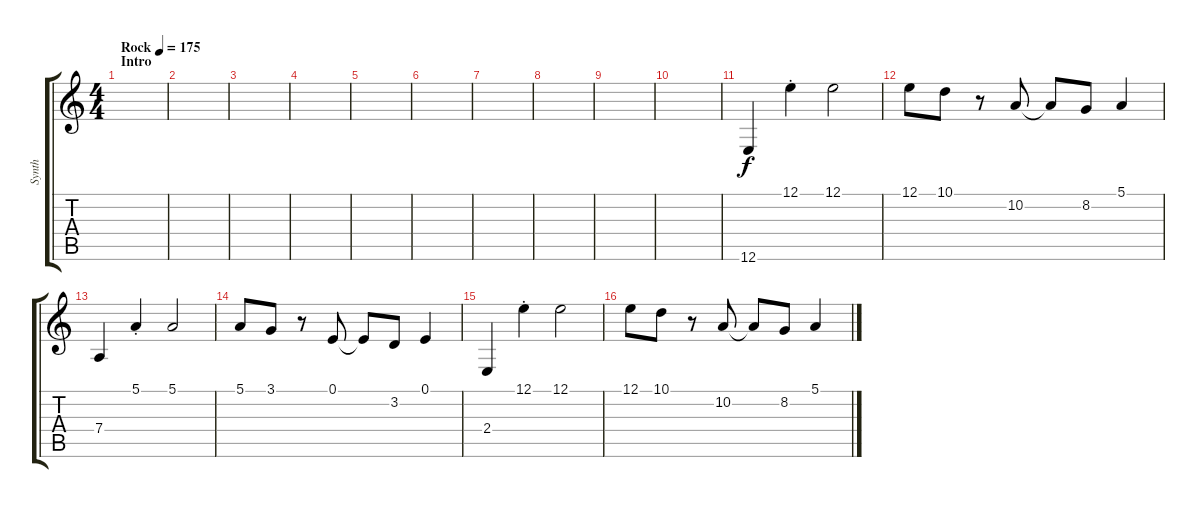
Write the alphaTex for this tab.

\track ("Synth" "Synth") {instrument drawbarorgan}
\staff {score tabs}
\tuning (E4 B3 G3 D3 A2 E2) {hide}
\ts (4 4)
\section ("" "Intro")
\tempo (175 "Rock")
\clef g2
\ks c
|
|
|
|
|
|
|
|
|
|
12.6.4 12.1{st}.4 12.1.2 |
12.1.8 10.1.8 r.8 10.2.8 10.2{t}.8 8.2.8 5.1.4 |
7.4.4 5.1{st}.4 5.1.2 |
5.1.8 3.1.8 r.8 0.1.8 0.1{t}.8 3.2.8 0.1.4 |
2.4.4 12.1{st}.4 12.1.2 |
12.1.8 10.1.8 r.8 10.2.8 10.2{t}.8 8.2.8 5.1.4
